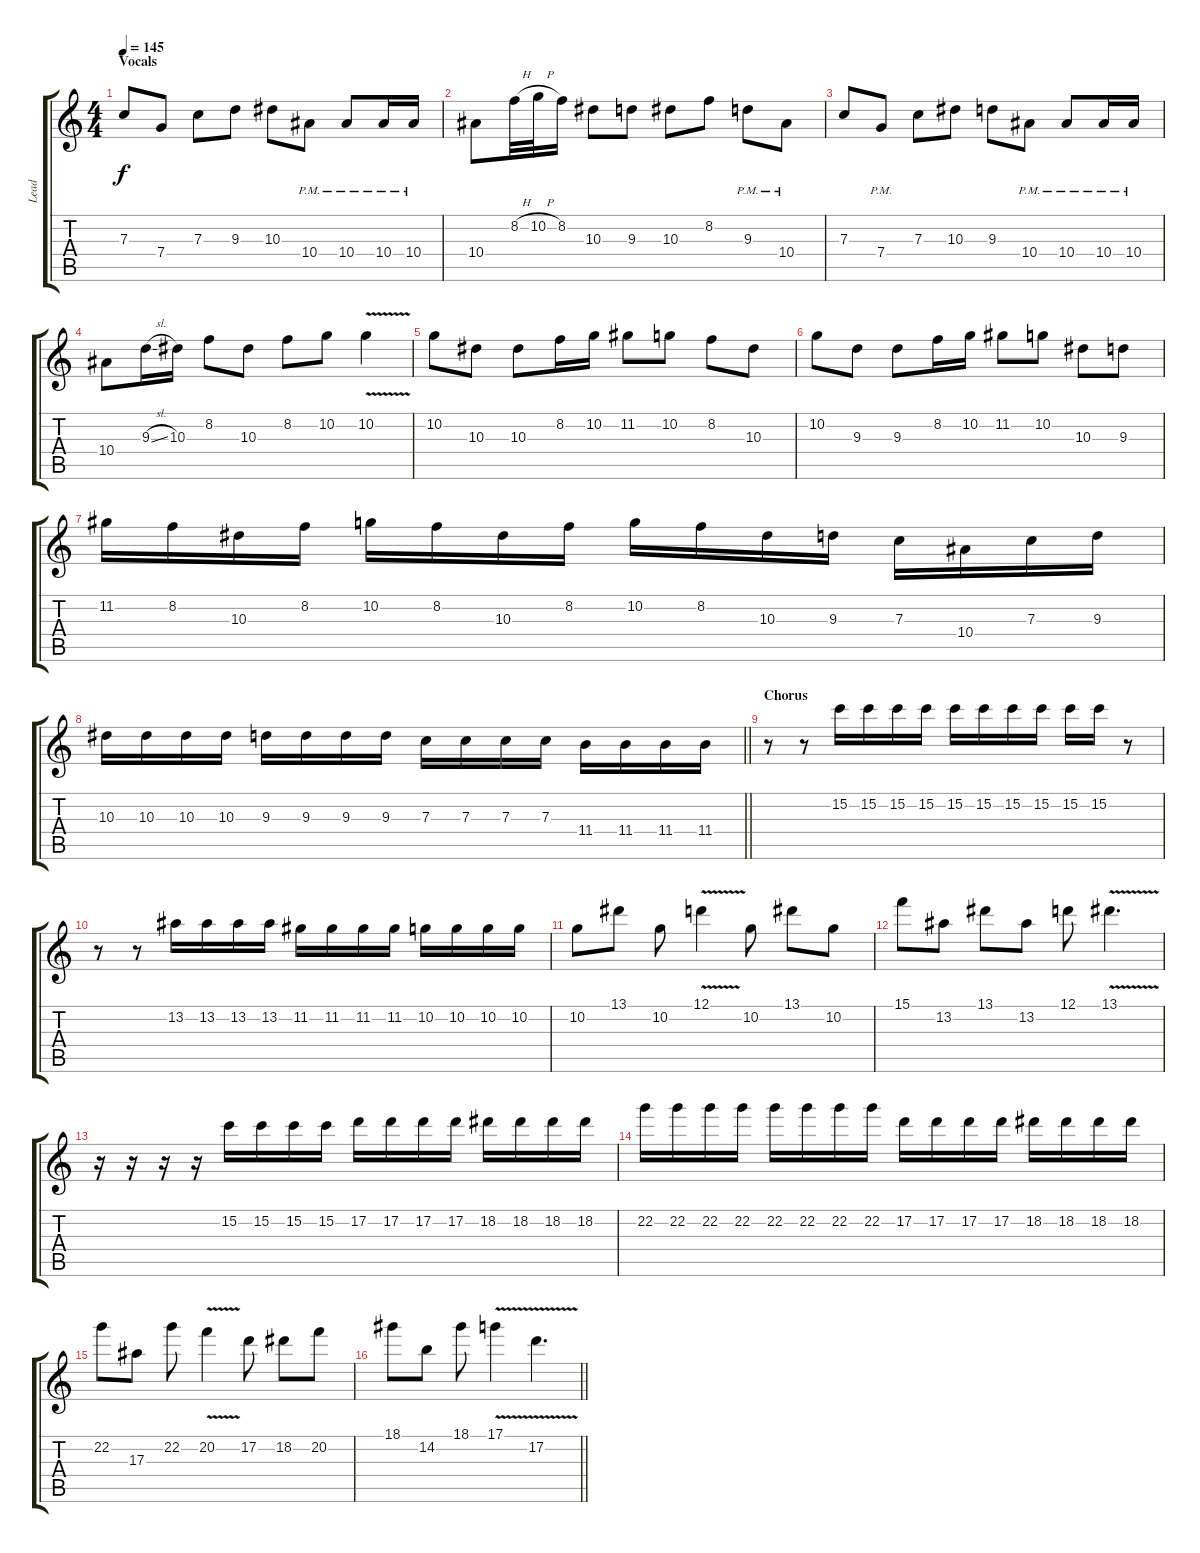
\track ("Lead" "Lead") {instrument distortionguitar}
\staff {score tabs}
\tuning (D4 A3 F3 C3 G2 C2) {hide}
\ts (4 4)
\section ("" "Vocals")
\tempo 145
\clef g2
\ks c
7.3.8{dy f} 7.4.8 7.3.8 9.3.8 10.3.8 10.4{pm}.8 10.4{pm}.8 10.4{pm}.16 10.4{pm}.16 |
10.4.8 8.2{h}.32 10.2{h}.32 8.2.16 10.3.8 9.3.8 10.3.8 8.2.8 9.3{pm}.8 10.4{pm}.8 |
7.3.8 7.4{pm}.8 7.3.8 10.3.8 9.3.8 10.4{pm}.8 10.4{pm}.8 10.4{pm}.16 10.4{pm}.16 |
10.4.8 9.3{sl}.16 10.3.16 8.2.8 10.3.8 8.2.8 10.2.8 10.2{v}.4 |
10.2.8 10.3.8 10.3.8 8.2.16 10.2.16 11.2.8 10.2.8 8.2.8 10.3.8 |
10.2.8 9.3.8 9.3.8 8.2.16 10.2.16 11.2.8 10.2.8 10.3.8 9.3.8 |
11.2.16 8.2.16 10.3.16 8.2.16 10.2.16 8.2.16 10.3.16 8.2.16 10.2.16 8.2.16 10.3.16 9.3.16 7.3.16 10.4.16 7.3.16 9.3.16 |
\barLineRight lightlight
10.3.16 10.3.16 10.3.16 10.3.16 9.3.16 9.3.16 9.3.16 9.3.16 7.3.16 7.3.16 7.3.16 7.3.16 11.4.16 11.4.16 11.4.16 11.4.16 |
\section ("" "Chorus")
r.8 r.8 15.2.16 15.2.16 15.2.16 15.2.16 15.2.16 15.2.16 15.2.16 15.2.16 15.2.16 15.2.16 r.8 |
r.8 r.8 13.2.16 13.2.16 13.2.16 13.2.16 11.2.16 11.2.16 11.2.16 11.2.16 10.2.16 10.2.16 10.2.16 10.2.16 |
10.2.8 13.1.8 10.2.8 12.1{v}.4 10.2.8 13.1.8 10.2.8 |
15.1.8 13.2.8 13.1.8 13.2.8 12.1.8 13.1{v}.4{d} |
r.16 r.16 r.16 r.16 15.2.16 15.2.16 15.2.16 15.2.16 17.2.16 17.2.16 17.2.16 17.2.16 18.2.16 18.2.16 18.2.16 18.2.16 |
22.2.16 22.2.16 22.2.16 22.2.16 22.2.16 22.2.16 22.2.16 22.2.16 17.2.16 17.2.16 17.2.16 17.2.16 18.2.16 18.2.16 18.2.16 18.2.16 |
22.2.8 17.3.8 22.2.8 20.2{v}.4 17.2.8 18.2.8 20.2.8 |
\barLineRight lightlight
18.1.8 14.2.8 18.1.8 17.1{v}.4 17.2{v}.4{d}
